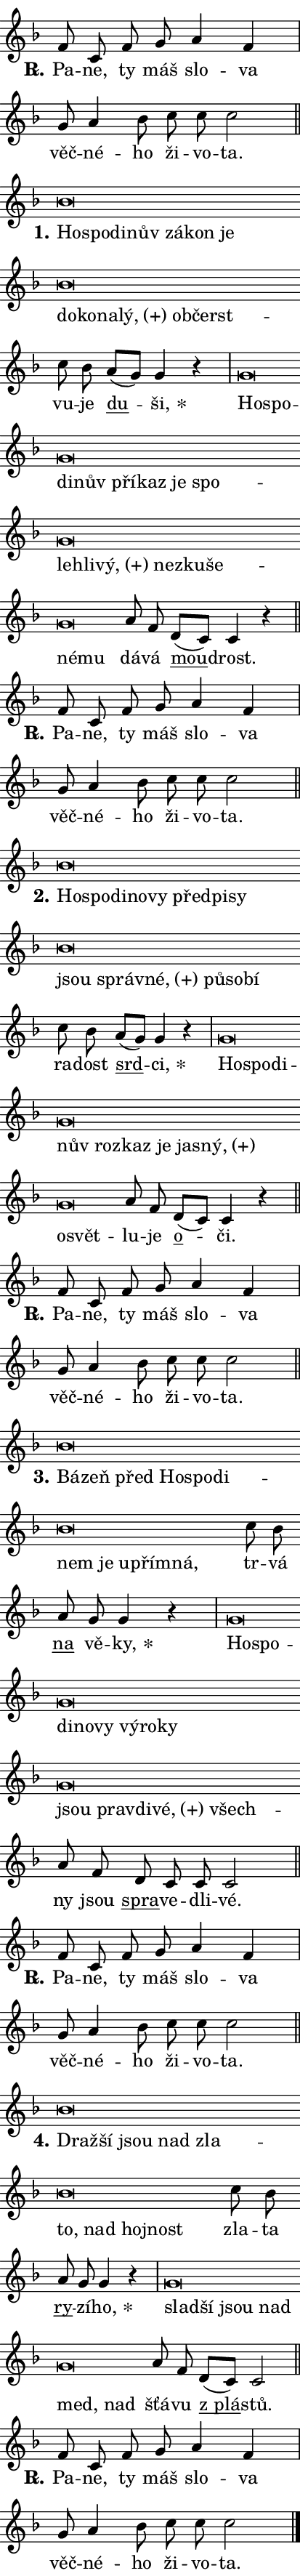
\version "2.22.1"
\header { tagline = "" }
\paper {
  indent = 0\cm
  top-margin = 0\cm
  right-margin = 0\cm
  bottom-margin = 0\cm
  left-margin = 0\cm
  paper-width = 7\cm
  page-breaking = #ly:one-page-breaking
  system-system-spacing.basic-distance = #11
  score-system-spacing.basic-distance = #11
  ragged-last = ##f
}


%% Author: Thomas Morley
%% https://lists.gnu.org/archive/html/lilypond-user/2020-05/msg00002.html
#(define (line-position grob)
"Returns position of @var[grob} in current system:
   @code{'start}, if at first time-step
   @code{'end}, if at last time-step
   @code{'middle} otherwise
"
  (let* ((col (ly:item-get-column grob))
         (ln (ly:grob-object col 'left-neighbor))
         (rn (ly:grob-object col 'right-neighbor))
         (col-to-check-left (if (ly:grob? ln) ln col))
         (col-to-check-right (if (ly:grob? rn) rn col))
         (break-dir-left
           (and
             (ly:grob-property col-to-check-left 'non-musical #f)
             (ly:item-break-dir col-to-check-left)))
         (break-dir-right
           (and
             (ly:grob-property col-to-check-right 'non-musical #f)
             (ly:item-break-dir col-to-check-right))))
        (cond ((eqv? 1 break-dir-left) 'start)
              ((eqv? -1 break-dir-right) 'end)
              (else 'middle))))

#(define (tranparent-at-line-position vctor)
  (lambda (grob)
  "Relying on @code{line-position} select the relevant enry from @var{vctor}.
Used to determine transparency,"
    (case (line-position grob)
      ((end) (not (vector-ref vctor 0)))
      ((middle) (not (vector-ref vctor 1)))
      ((start) (not (vector-ref vctor 2))))))

noteHeadBreakVisibility =
#(define-music-function (break-visibility)(vector?)
"Makes @code{NoteHead}s transparent relying on @var{break-visibility}"
#{
  \override NoteHead.transparent =
    #(tranparent-at-line-position break-visibility)
#})

#(define delete-ledgers-for-transparent-note-heads
  (lambda (grob)
    "Reads whether a @code{NoteHead} is transparent.
If so this @code{NoteHead} is removed from @code{'note-heads} from
@var{grob}, which is supposed to be @code{LedgerLineSpanner}.
As a result ledgers are not printed for this @code{NoteHead}"
    (let* ((nhds-array (ly:grob-object grob 'note-heads))
           (nhds-list
             (if (ly:grob-array? nhds-array)
                 (ly:grob-array->list nhds-array)
                 '()))
           ;; Relies on the transparent-property being done before
           ;; Staff.LedgerLineSpanner.after-line-breaking is executed.
           ;; This is fragile ...
           (to-keep
             (remove
               (lambda (nhd)
                 (ly:grob-property nhd 'transparent #f))
               nhds-list)))
      ;; TODO find a better method to iterate over grob-arrays, similiar
      ;; to filter/remove etc for lists
      ;; For now rebuilt from scratch
      (set! (ly:grob-object grob 'note-heads)  '())
      (for-each
        (lambda (nhd)
          (ly:pointer-group-interface::add-grob grob 'note-heads nhd))
        to-keep))))

hideNotes = {
  \noteHeadBreakVisibility #begin-of-line-visible
}
unHideNotes = {
  \noteHeadBreakVisibility #all-visible
}

% work-around for resetting accidentals
% https://lilypond.org/doc/v2.23/Documentation/notation/displaying-rhythms#unmetered-music
cadenzaMeasure = {
  \cadenzaOff
  \partial 1024 s1024
  \cadenzaOn
}

#(define-markup-command (accent layout props text) (markup?)
  "Underline accented syllable"
  (interpret-markup layout props
    #{\markup \override #'(offset . 4.3) \underline { #text }#}))

responsum = \markup \concat {
  "R" \hspace #-1.05 \path #0.1 #'((moveto 0 0.07) (lineto 0.9 0.8)) \hspace #0.05 "."
}

\layout {
    \context {
        \Staff
        \remove "Time_signature_engraver"
        \override LedgerLineSpanner.after-line-breaking = #delete-ledgers-for-transparent-note-heads
    }
    \context {
        \Voice {
            \override NoteHead.output-attributes = #'((class . "notehead"))
            \override Hairpin.height = #0.55
        }
    }
    \context {
        \Lyrics {
            \override StanzaNumber.output-attributes = #'((class . "stanzanumber"))
            \override LyricSpace.minimum-distance = #0.9
            \override LyricText.font-name = #"TeX Gyre Schola"
            \override LyricText.font-size = 1
            \override StanzaNumber.font-name = #"TeX Gyre Schola Bold"
            \override StanzaNumber.font-size = 1
        }
    }
}

% magnetic-lyrics.ily
%
%   written by
%     Jean Abou Samra <jean@abou-samra.fr>
%     Werner Lemberg <wl@gnu.org>
%
%   adapted by
%     Jiri Hon <jiri.hon@gmail.com>
%
% Version 2022-Apr-15

% https://www.mail-archive.com/lilypond-user@gnu.org/msg149350.html

#(define (Left_hyphen_pointer_engraver context)
   "Collect syllable-hyphen-syllable occurrences in lyrics and store
them in properties.  This engraver only looks to the left.  For
example, if the lyrics input is @code{foo -- bar}, it does the
following.

@itemize @bullet
@item
Set the @code{text} property of the @code{LyricHyphen} grob between
@q{foo} and @q{bar} to @code{foo}.

@item
Set the @code{left-hyphen} property of the @code{LyricText} grob with
text @q{foo} to the @code{LyricHyphen} grob between @q{foo} and
@q{bar}.
@end itemize

Use this auxiliary engraver in combination with the
@code{lyric-@/text::@/apply-@/magnetic-@/offset!} hook."
   (let ((hyphen #f)
         (text #f))
     (make-engraver
      (acknowledgers
       ((lyric-syllable-interface engraver grob source-engraver)
        (set! text grob)))
      (end-acknowledgers
       ((lyric-hyphen-interface engraver grob source-engraver)
        ;(when (not (grob::has-interface grob 'lyric-space-interface))
          (set! hyphen grob)));)
      ((stop-translation-timestep engraver)
       (when (and text hyphen)
         (ly:grob-set-object! text 'left-hyphen hyphen))
       (set! text #f)
       (set! hyphen #f)))))

#(define (lyric-text::apply-magnetic-offset! grob)
   "If the space between two syllables is less than the value in
property @code{LyricText@/.details@/.squash-threshold}, move the right
syllable to the left so that it gets concatenated with the left
syllable.

Use this function as a hook for
@code{LyricText@/.after-@/line-@/breaking} if the
@code{Left_@/hyphen_@/pointer_@/engraver} is active."
   (let ((hyphen (ly:grob-object grob 'left-hyphen #f)))
     (when hyphen
       (let ((left-text (ly:spanner-bound hyphen LEFT)))
         (when (grob::has-interface left-text 'lyric-syllable-interface)
           (let* ((common (ly:grob-common-refpoint grob left-text X))
                  (this-x-ext (ly:grob-extent grob common X))
                  (left-x-ext
                   (begin
                     ;; Trigger magnetism for left-text.
                     (ly:grob-property left-text 'after-line-breaking)
                     (ly:grob-extent left-text common X)))
                  ;; `delta` is the gap width between two syllables.
                  (delta (- (interval-start this-x-ext)
                            (interval-end left-x-ext)))
                  (details (ly:grob-property grob 'details))
                  (threshold (assoc-get 'squash-threshold details 0.2)))
             (when (< delta threshold)
               (let* (;; We have to manipulate the input text so that
                      ;; ligatures crossing syllable boundaries are not
                      ;; disabled.  For languages based on the Latin
                      ;; script this is essentially a beautification.
                      ;; However, for non-Western scripts it can be a
                      ;; necessity.
                      (lt (ly:grob-property left-text 'text))
                      (rt (ly:grob-property grob 'text))
                      (is-space (grob::has-interface hyphen 'lyric-space-interface))
                      (space (if is-space " " ""))
                      (space-markup (grob-interpret-markup grob " "))
                      (space-size (interval-length (ly:stencil-extent space-markup X)))
                      (extra-delta (if is-space space-size 0))
                      ;; Append new syllable.
                      (ltrt-space (if (and (string? lt) (string? rt))
                                (string-append lt space rt)
                                (make-concat-markup (list lt space rt))))
                      ;; Right-align `ltrt` to the right side.
                      (ltrt-space-markup (grob-interpret-markup
                               grob
                               (make-translate-markup
                                (cons (interval-length this-x-ext) 0)
                                (make-right-align-markup ltrt-space)))))
                 (begin
                   ;; Don't print `left-text`.
                   (ly:grob-set-property! left-text 'stencil #f)
                   ;; Set text and stencil (which holds all collected
                   ;; syllables so far) and shift it to the left.
                   (ly:grob-set-property! grob 'text ltrt-space)
                   (ly:grob-set-property! grob 'stencil ltrt-space-markup)
                   (ly:grob-translate-axis! grob (- (- delta extra-delta)) X))))))))))


#(define (lyric-hyphen::displace-bounds-first grob)
   ;; Make very sure this callback isn't triggered too early.
   (let ((left (ly:spanner-bound grob LEFT))
         (right (ly:spanner-bound grob RIGHT)))
     (ly:grob-property left 'after-line-breaking)
     (ly:grob-property right 'after-line-breaking)
     (ly:lyric-hyphen::print grob)))

squashThreshold = #0.4

\layout {
  \context {
    \Lyrics
    \consists #Left_hyphen_pointer_engraver
    \override LyricText.after-line-breaking =
      #lyric-text::apply-magnetic-offset!
    \override LyricHyphen.stencil = #lyric-hyphen::displace-bounds-first
    \override LyricText.details.squash-threshold = \squashThreshold
    \override LyricHyphen.minimum-distance = 0
    \override LyricHyphen.minimum-length = \squashThreshold
  }
}

squash = \override LyricText.details.squash-threshold = 9999
unSquash = \override LyricText.details.squash-threshold = \squashThreshold

left = \override LyricText.self-alignment-X = #LEFT
unLeft = \revert LyricText.self-alignment-X

starOffset = #(lambda (grob) 
                (let ((x_offset (ly:self-alignment-interface::aligned-on-x-parent grob)))
                  (if (= x_offset 0) 0 (+ x_offset 1.2))))

star = #(define-music-function (syllable)(string?)
"Append star separator at the end of a syllable"
#{
  \once \override LyricText.X-offset = #starOffset
  \lyricmode { \markup {
    #syllable
    \override #'((font-name . "TeX Gyre Schola Bold")) \hspace #0.2 \lower #0.65 \larger "*"
  } }
#})

starAccent = #(define-music-function (syllable)(string?)
"Append star separator at the end of a syllable and make accent"
#{
  \once \override LyricText.X-offset = #starOffset
  \lyricmode { \markup {
    \accent #syllable
    \override #'((font-name . "TeX Gyre Schola Bold")) \hspace #0.2 \lower #0.65 \larger "*"
  } }
#})

breath = #(define-music-function (syllable)(string?)
"Append breathing indicator at the end of a syllable"
#{
  \lyricmode { \markup { #syllable "+" } }
#})

optionalBreath = #(define-music-function (syllable)(string?)
"Append optional breathing indicator at the end of a syllable"
#{
  \lyricmode { \markup { #syllable "(+)" } }
#})


\score {
    <<
        \new Voice = "melody" { \cadenzaOn \key f \major \relative { f'8 c f g a4 f \cadenzaMeasure \bar "|" g8 a4 bes8 \bar "" c c c2 \cadenzaMeasure \bar "||" \break }
\relative { bes'\breve*1/16 \hideNotes \breve*1/16 \bar "" \breve*1/16 \bar "" \breve*1/16 \bar "" \breve*1/16 \bar "" \breve*1/16 \bar "" \breve*1/16 \bar "" \breve*1/16 \bar "" \breve*1/16 \bar "" \breve*1/16 \bar "" \breve*1/16 \bar "" \breve*1/16 \breve*1/16 \bar "" \unHideNotes c8 bes \bar "" a[( g)] g4 r \cadenzaMeasure \bar "|" g\breve*1/16 \hideNotes \breve*1/16 \bar "" \breve*1/16 \bar "" \breve*1/16 \bar "" \breve*1/16 \bar "" \breve*1/16 \bar "" \breve*1/16 \bar "" \breve*1/16 \bar "" \breve*1/16 \bar "" \breve*1/16 \bar "" \breve*1/16 \bar "" \breve*1/16 \bar "" \breve*1/16 \bar "" \breve*1/16 \bar "" \breve*1/16 \breve*1/16 \bar "" \unHideNotes a8 f \bar "" d[( c)] c4 r \cadenzaMeasure \bar "||" \break }
\relative { f'8 c f g a4 f \cadenzaMeasure \bar "|" g8 a4 bes8 \bar "" c c c2 \cadenzaMeasure \bar "||" \break }
\relative { bes'\breve*1/16 \hideNotes \breve*1/16 \bar "" \breve*1/16 \bar "" \breve*1/16 \bar "" \breve*1/16 \bar "" \breve*1/16 \bar "" \breve*1/16 \bar "" \breve*1/16 \bar "" \breve*1/16 \bar "" \breve*1/16 \bar "" \breve*1/16 \bar "" \breve*1/16 \bar "" \breve*1/16 \breve*1/16 \bar "" \unHideNotes c8 bes \bar "" a[( g)] g4 r \cadenzaMeasure \bar "|" g\breve*1/16 \hideNotes \breve*1/16 \bar "" \breve*1/16 \bar "" \breve*1/16 \bar "" \breve*1/16 \bar "" \breve*1/16 \bar "" \breve*1/16 \bar "" \breve*1/16 \bar "" \breve*1/16 \bar "" \breve*1/16 \breve*1/16 \bar "" \unHideNotes a8 f \bar "" d[( c)] c4 r \cadenzaMeasure \bar "||" \break }
\relative { f'8 c f g a4 f \cadenzaMeasure \bar "|" g8 a4 bes8 \bar "" c c c2 \cadenzaMeasure \bar "||" \break }
\relative { bes'\breve*1/16 \hideNotes \breve*1/16 \bar "" \breve*1/16 \bar "" \breve*1/16 \bar "" \breve*1/16 \bar "" \breve*1/16 \bar "" \breve*1/16 \bar "" \breve*1/16 \bar "" \breve*1/16 \bar "" \breve*1/16 \breve*1/16 \bar "" \unHideNotes c8 bes \bar "" a g g4 r \cadenzaMeasure \bar "|" g\breve*1/16 \hideNotes \breve*1/16 \bar "" \breve*1/16 \bar "" \breve*1/16 \bar "" \breve*1/16 \bar "" \breve*1/16 \bar "" \breve*1/16 \bar "" \breve*1/16 \bar "" \breve*1/16 \bar "" \breve*1/16 \bar "" \breve*1/16 \bar "" \breve*1/16 \breve*1/16 \bar "" \unHideNotes a8 f \bar "" d c c c2 \cadenzaMeasure \bar "||" \break }
\relative { f'8 c f g a4 f \cadenzaMeasure \bar "|" g8 a4 bes8 \bar "" c c c2 \cadenzaMeasure \bar "||" \break }
\relative { bes'\breve*1/16 \hideNotes \breve*1/16 \bar "" \breve*1/16 \bar "" \breve*1/16 \bar "" \breve*1/16 \bar "" \breve*1/16 \bar "" \breve*1/16 \bar "" \breve*1/16 \breve*1/16 \bar "" \unHideNotes c8 bes \bar "" a g g4 r \cadenzaMeasure \bar "|" g\breve*1/16 \hideNotes \breve*1/16 \bar "" \breve*1/16 \bar "" \breve*1/16 \bar "" \breve*1/16 \breve*1/16 \bar "" \unHideNotes a8 f \bar "" d[( c)] c2 \cadenzaMeasure \bar "||" \break }
\relative { f'8 c f g a4 f \cadenzaMeasure \bar "|" g8 a4 bes8 \bar "" c c c2 \cadenzaMeasure \bar "||" \break } \bar "|." }
        \new Lyrics \lyricsto "melody" { \lyricmode { \set stanza = \responsum
Pa -- ne, ty máš slo -- va věč -- né -- ho ži -- vo -- ta.
\set stanza = "1."
\left Ho -- \squash spo -- di -- nův zá -- kon je do -- ko -- na -- \optionalBreath lý, ob -- čerst -- \unLeft \unSquash vu -- je \markup \accent du -- \star ši, \left Ho -- \squash spo -- di -- nův pří -- kaz je spo -- leh -- li -- \optionalBreath vý, ne -- zku -- še -- né -- mu \unLeft \unSquash dá -- vá \markup \accent mou -- drost.
\set stanza = \responsum
Pa -- ne, ty máš slo -- va věč -- né -- ho ži -- vo -- ta.
\set stanza = "2."
\left Ho -- \squash spo -- di -- no -- vy před -- pi -- sy jsou správ -- \optionalBreath né, pů -- so -- bí \unLeft \unSquash ra -- dost \markup \accent srd -- \star ci, \left Ho -- \squash spo -- di -- nův roz -- kaz je ja -- \optionalBreath sný, o -- svět -- \unLeft \unSquash lu -- je \markup \accent o -- či.
\set stanza = \responsum
Pa -- ne, ty máš slo -- va věč -- né -- ho ži -- vo -- ta.
\set stanza = "3."
\left Bá -- \squash zeň před Ho -- spo -- di -- nem je u -- přím -- ná, \unLeft \unSquash tr -- vá \markup \accent na vě -- \star ky, \left Ho -- \squash spo -- di -- no -- vy vý -- ro -- ky jsou prav -- di -- \optionalBreath vé, všech -- \unLeft \unSquash ny jsou \markup \accent spra -- ve -- dli -- vé.
\set stanza = \responsum
Pa -- ne, ty máš slo -- va věč -- né -- ho ži -- vo -- ta.
\set stanza = "4."
\left Draž -- \squash ší jsou nad zla -- to, nad hoj -- nost \unLeft \unSquash zla -- ta \markup \accent ry -- zí -- \star ho, \left slad -- \squash ší jsou nad med, nad \unLeft \unSquash šťá -- vu \markup \accent "z plá" -- stů.
\set stanza = \responsum
Pa -- ne, ty máš slo -- va věč -- né -- ho ži -- vo -- ta. } }
    >>
    \layout {}
}
